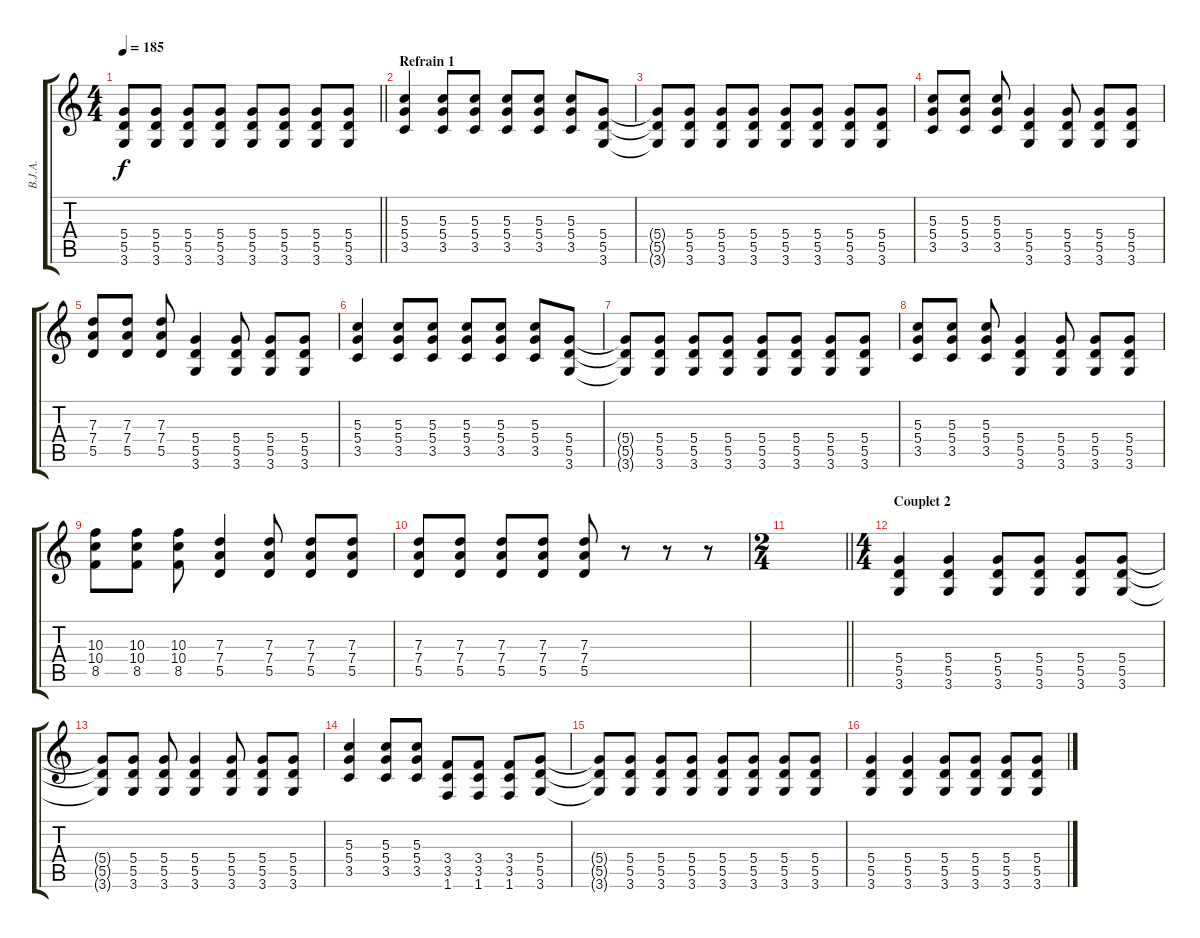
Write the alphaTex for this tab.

\track ("B.J.A." "B.J.A.") {instrument overdrivenguitar}
\staff {score tabs}
\tuning (E4 B3 G3 D3 A2 E2) {hide}
\ts (4 4)
\tempo 185
\clef g2
\barLineRight lightlight
\ks c
(5.4{t} 5.5{t} 3.6{t}).8{dy f} (5.4 5.5 3.6).8 (5.4 5.5 3.6).8 (5.4 5.5 3.6).8 (5.4 5.5 3.6).8 (5.4 5.5 3.6).8 (5.4 5.5 3.6).8 (5.4 5.5 3.6).8 |
\section ("" "Refrain 1")
(5.3 5.4 3.5).4 (5.3 5.4 3.5).8 (5.3 5.4 3.5).8 (5.3 5.4 3.5).8 (5.3 5.4 3.5).8 (5.3 5.4 3.5).8 (5.4 5.5 3.6).8 |
(5.4{t} 5.5{t} 3.6{t}).8 (5.4 5.5 3.6).8 (5.4 5.5 3.6).8 (5.4 5.5 3.6).8 (5.4 5.5 3.6).8 (5.4 5.5 3.6).8 (5.4 5.5 3.6).8 (5.4 5.5 3.6).8 |
(5.3 5.4 3.5).8 (5.3 5.4 3.5).8 (5.3 5.4 3.5).8 (5.4 5.5 3.6).4 (5.4 5.5 3.6).8 (5.4 5.5 3.6).8 (5.4 5.5 3.6).8 |
(7.3 7.4 5.5).8 (7.3 7.4 5.5).8 (7.3 7.4 5.5).8 (5.4 5.5 3.6).4 (5.4 5.5 3.6).8 (5.4 5.5 3.6).8 (5.4 5.5 3.6).8 |
(5.3 5.4 3.5).4 (5.3 5.4 3.5).8 (5.3 5.4 3.5).8 (5.3 5.4 3.5).8 (5.3 5.4 3.5).8 (5.3 5.4 3.5).8 (5.4 5.5 3.6).8 |
(5.4{t} 5.5{t} 3.6{t}).8 (5.4 5.5 3.6).8 (5.4 5.5 3.6).8 (5.4 5.5 3.6).8 (5.4 5.5 3.6).8 (5.4 5.5 3.6).8 (5.4 5.5 3.6).8 (5.4 5.5 3.6).8 |
(5.3 5.4 3.5).8 (5.3 5.4 3.5).8 (5.3 5.4 3.5).8 (5.4 5.5 3.6).4 (5.4 5.5 3.6).8 (5.4 5.5 3.6).8 (5.4 5.5 3.6).8 |
(10.3 10.4 8.5).8 (10.3 10.4 8.5).8 (10.3 10.4 8.5).8 (7.3 7.4 5.5).4 (7.3 7.4 5.5).8 (7.3 7.4 5.5).8 (7.3 7.4 5.5).8 |
(7.3 7.4 5.5).8 (7.3 7.4 5.5).8 (7.3 7.4 5.5).8 (7.3 7.4 5.5).8 (7.3 7.4 5.5).8 r.8 r.8 r.8 |
\ts (2 4)
\barLineRight lightlight
|
\ts (4 4)
\section ("" "Couplet 2")
(5.4 5.5 3.6).4 (5.4 5.5 3.6).4 (5.4 5.5 3.6).8 (5.4 5.5 3.6).8 (5.4 5.5 3.6).8 (5.4 5.5 3.6).8 |
(5.4{t} 5.5{t} 3.6{t}).8 (5.4 5.5 3.6).8 (5.4 5.5 3.6).8 (5.4 5.5 3.6).4 (5.4 5.5 3.6).8 (5.4 5.5 3.6).8 (5.4 5.5 3.6).8 |
(5.3 5.4 3.5).4 (5.3 5.4 3.5).8 (5.3 5.4 3.5).8 (3.4 3.5 1.6).8 (3.4 3.5 1.6).8 (3.4 3.5 1.6).8 (5.4 5.5 3.6).8 |
(5.4{t} 5.5{t} 3.6{t}).8 (5.4 5.5 3.6).8 (5.4 5.5 3.6).8 (5.4 5.5 3.6).8 (5.4 5.5 3.6).8 (5.4 5.5 3.6).8 (5.4 5.5 3.6).8 (5.4 5.5 3.6).8 |
(5.4 5.5 3.6).4 (5.4 5.5 3.6).4 (5.4 5.5 3.6).8 (5.4 5.5 3.6).8 (5.4 5.5 3.6).8 (5.4 5.5 3.6).8
